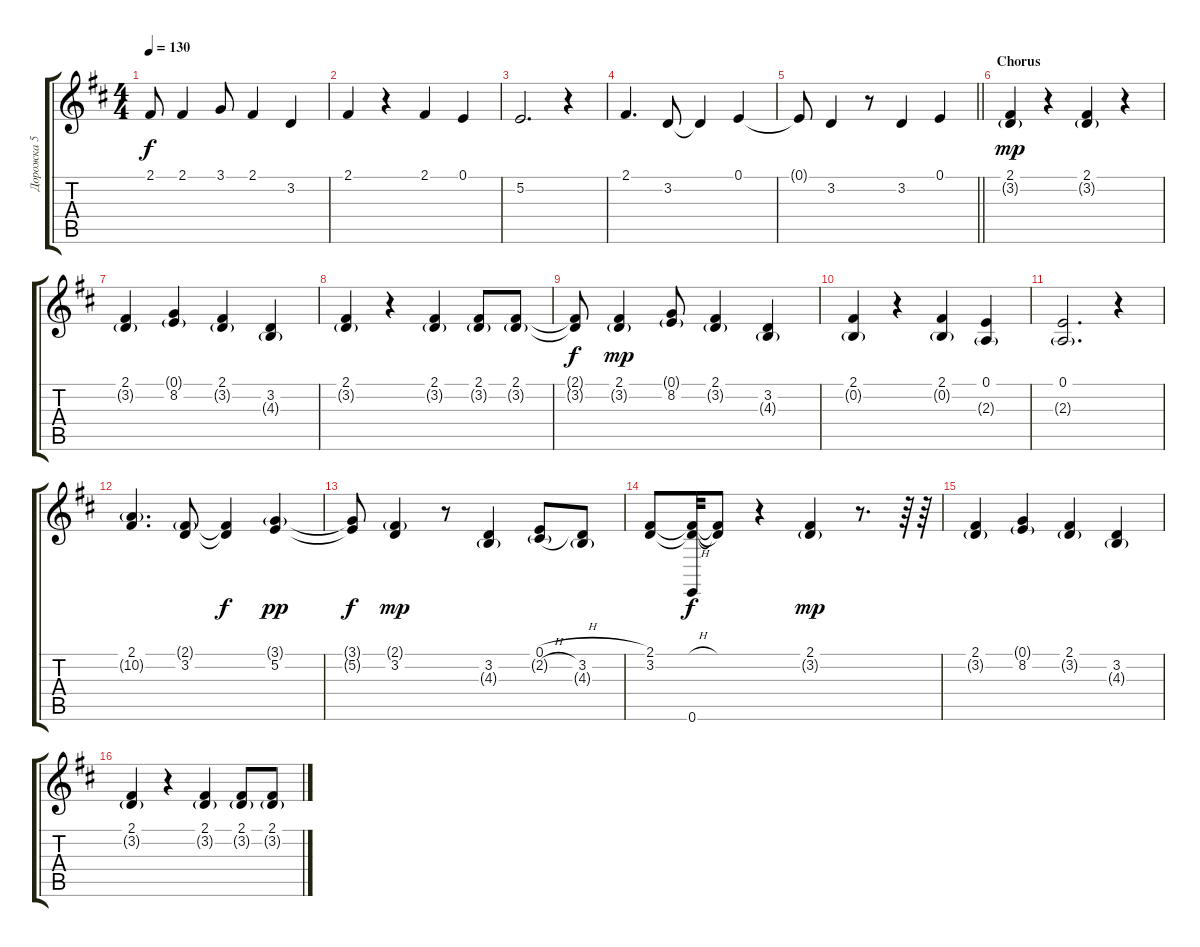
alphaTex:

\track ("Дорожка 5" "Дорожка 5") {instrument altosax}
\staff {score tabs}
\tuning (E4 B3 G3 D3 A2 E2) {hide}
\ts (4 4)
\tempo 130
\clef g2
\ks d
2.1{t}.8{dy f} 2.1.4 3.1.8 2.1.4 3.2.4 |
2.1.4 r.4 2.1.4 0.1.4 |
5.2.2{d} r.4 |
2.1.4{d} 3.2.8 3.2{t}.4 0.1.4 |
\barLineRight lightlight
0.1{t}.8 3.2.4 r.8 3.2.4 0.1.4 |
\section ("" "Chorus")
(2.1 3.2{g}).4{dy mp} r.4 (2.1 3.2{g}).4 r.4 |
(2.1 3.2{g}).4 (0.1{g} 8.2).4 (2.1 3.2{g}).4 (3.2 4.3{g}).4 |
(2.1 3.2{g}).4 r.4 (2.1 3.2{g}).4 (2.1 3.2{g}).8 (2.1 3.2{g}).8 |
(2.1{t} 3.2{t}).8{dy f} (2.1 3.2{g}).4{dy mp} (0.1{g} 8.2).8 (2.1 3.2{g}).4 (3.2 4.3{g}).4 |
(2.1 0.2{g}).4 r.4 (2.1 0.2{g}).4 (0.1 2.3{g}).4 |
(0.1 2.3{g}).2{d} r.4 |
(2.1 10.2{g}).4{d} (2.1{g} 3.2).8 (2.1{t} 3.2{t}).4{dy f} (3.1{g} 5.2).4{dy pp} |
(3.1{t} 5.2{t}).8{dy f} (2.1{g} 3.2).4{dy mp} r.8 (3.2 4.3{g}).4 (0.1{h} 2.2{h g}).8 (3.2 4.3{g}).8 |
(2.1 3.2).8 (2.1{h t} 3.2{h t} 0.6).32{dy f} (2.1{t} 3.2{t}).8 r.4 (2.1 3.2{g}).4{dy mp} r.8{d} r.64 r.64 |
(2.1 3.2{g}).4 (0.1{g} 8.2).4 (2.1 3.2{g}).4 (3.2 4.3{g}).4 |
(2.1 3.2{g}).4 r.4 (2.1 3.2{g}).4 (2.1 3.2{g}).8 (2.1 3.2{g}).8
